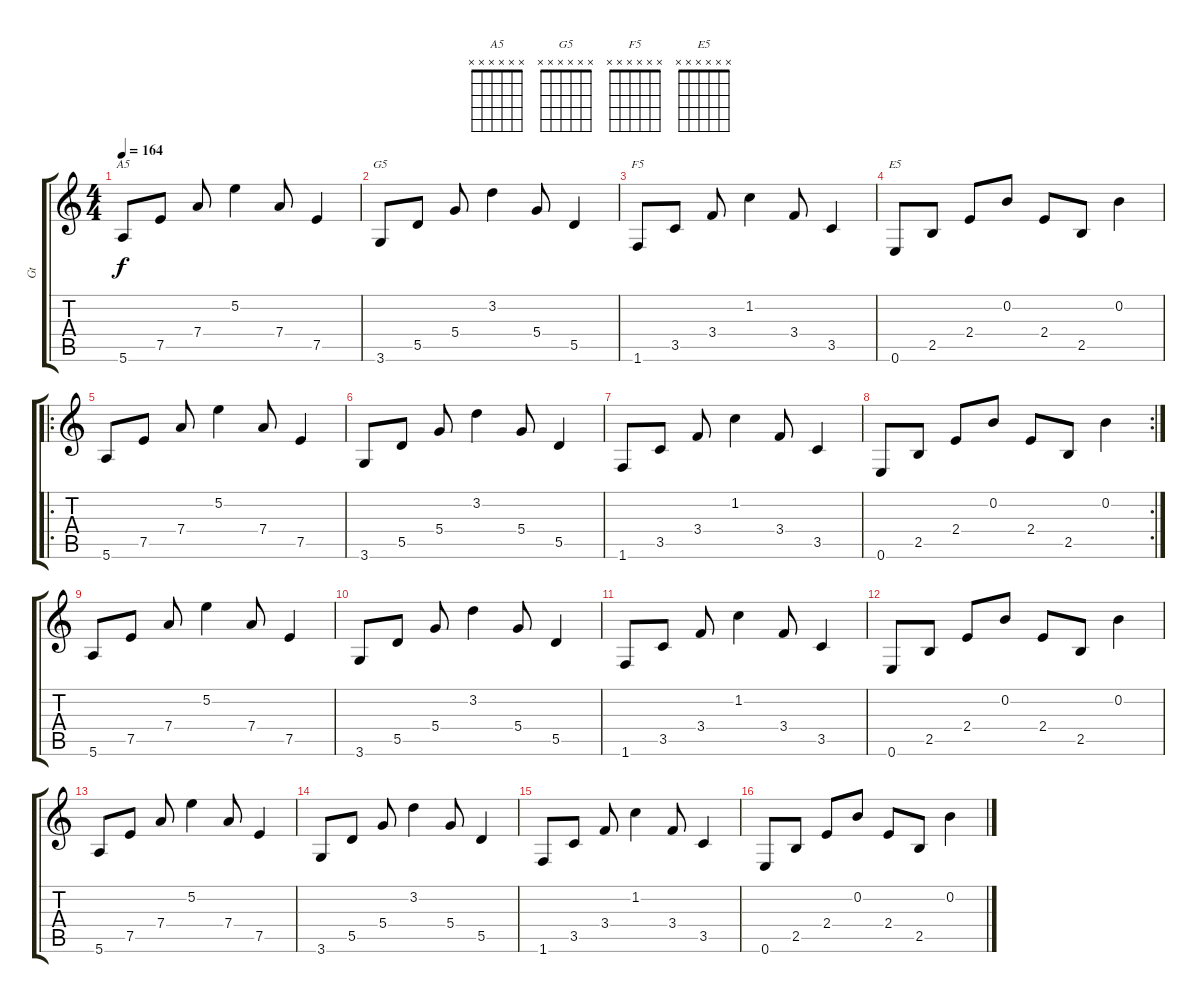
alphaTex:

\track ("Gt" "Gt") {instrument acousticguitarnylon}
\staff {score tabs}
\tuning (E4 B3 G3 D3 A2 E2) {hide}
\chord ("A5" x x x x x x)
\chord ("G5" x x x x x x)
\chord ("F5" x x x x x x)
\chord ("E5" x x x x x x)
\ts (4 4)
\tempo 164
\clef g2
\ks c
5.6.8{ch "A5" dy f} 7.5.8 7.4.8 5.2.4 7.4.8 7.5.4 |
3.6.8{ch "G5"} 5.5.8 5.4.8 3.2.4 5.4.8 5.5.4 |
1.6.8{ch "F5"} 3.5.8 3.4.8 1.2.4 3.4.8 3.5.4 |
0.6.8{ch "E5"} 2.5.8 2.4.8 0.2.8 2.4.8 2.5.8 0.2.4 |
\ro
5.6.8 7.5.8 7.4.8 5.2.4 7.4.8 7.5.4 |
3.6.8 5.5.8 5.4.8 3.2.4 5.4.8 5.5.4 |
1.6.8 3.5.8 3.4.8 1.2.4 3.4.8 3.5.4 |
\rc 2
0.6.8 2.5.8 2.4.8 0.2.8 2.4.8 2.5.8 0.2.4 |
5.6.8 7.5.8 7.4.8 5.2.4 7.4.8 7.5.4 |
3.6.8 5.5.8 5.4.8 3.2.4 5.4.8 5.5.4 |
1.6.8 3.5.8 3.4.8 1.2.4 3.4.8 3.5.4 |
0.6.8 2.5.8 2.4.8 0.2.8 2.4.8 2.5.8 0.2.4 |
5.6.8 7.5.8 7.4.8 5.2.4 7.4.8 7.5.4 |
3.6.8 5.5.8 5.4.8 3.2.4 5.4.8 5.5.4 |
1.6.8 3.5.8 3.4.8 1.2.4 3.4.8 3.5.4 |
0.6.8 2.5.8 2.4.8 0.2.8 2.4.8 2.5.8 0.2.4
